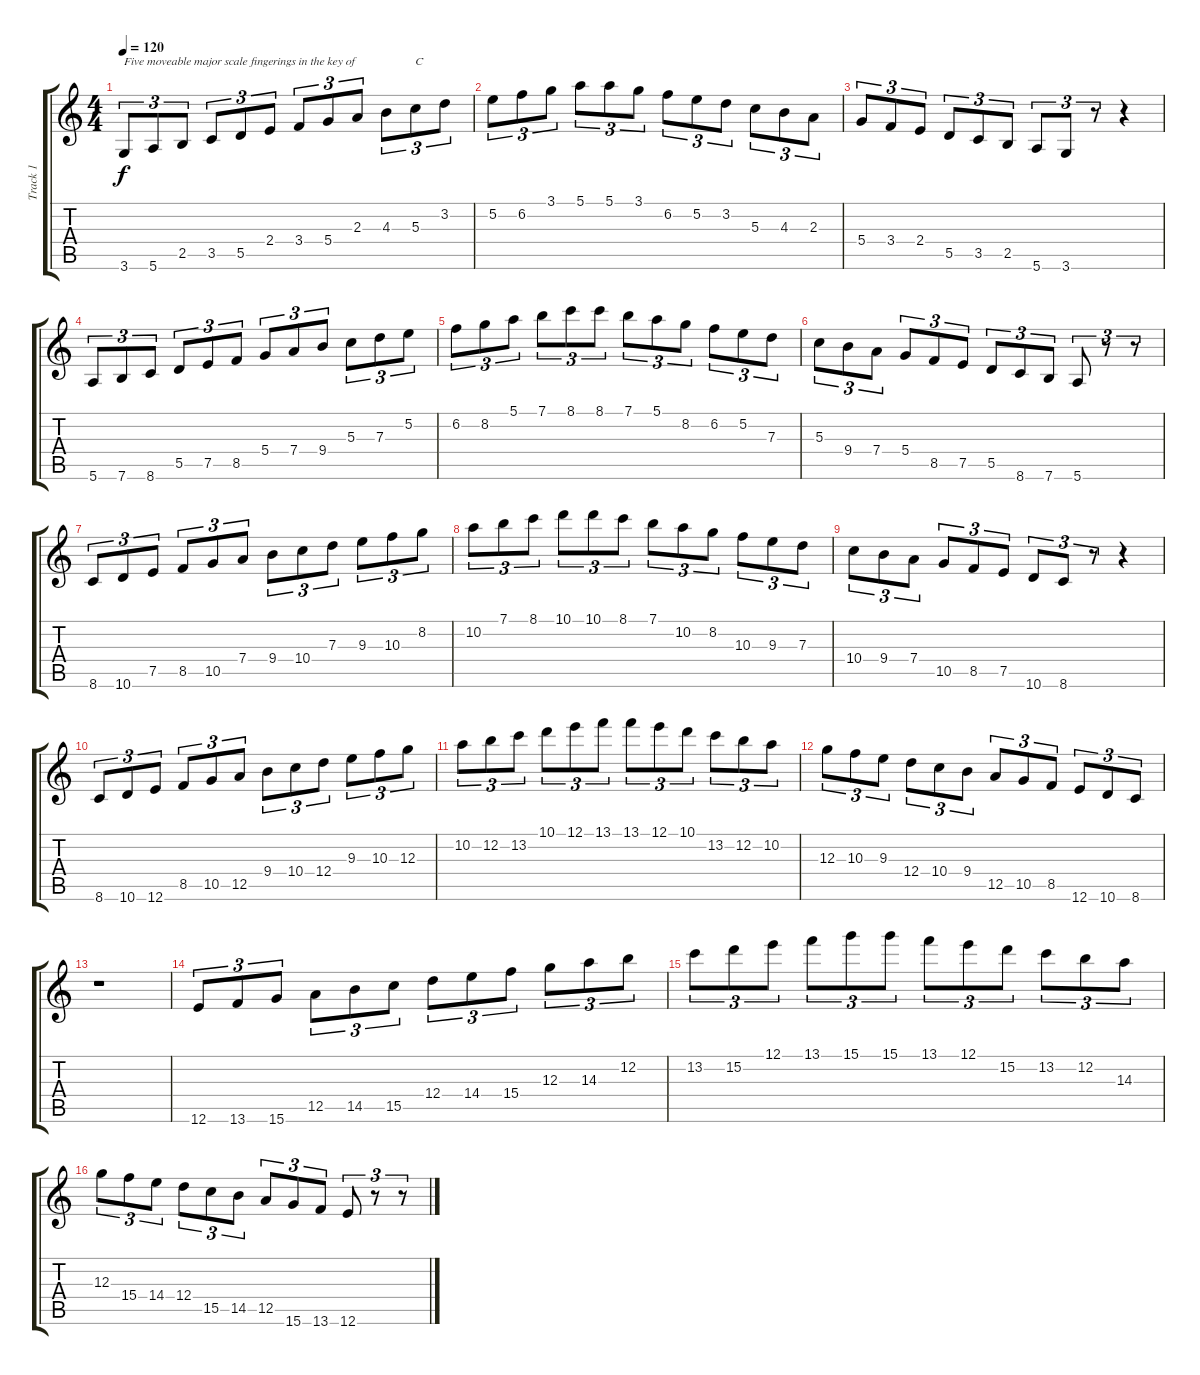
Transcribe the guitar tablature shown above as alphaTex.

\track ("Track 1" "Track 1") {instrument acousticguitarnylon}
\staff {score tabs}
\tuning (E4 B3 G3 D3 A2 E2) {hide}
\ts (4 4)
\tempo 120
\clef g2
\ks c
3.6.8{tu (3 2) txt "Five moveable major scale fingerings in the key of" dy f instrument acousticguitarnylon} 5.6.8{tu (3 2)} 2.5.8{tu (3 2)} 3.5.8{tu (3 2)} 5.5.8{tu (3 2)} 2.4.8{tu (3 2)} 3.4.8{tu (3 2)} 5.4.8{tu (3 2)} 2.3.8{tu (3 2)} 4.3.8{tu (3 2)} 5.3.8{tu (3 2) txt "C"} 3.2.8{tu (3 2)} |
5.2.8{tu (3 2)} 6.2.8{tu (3 2)} 3.1.8{tu (3 2)} 5.1.8{tu (3 2)} 5.1.8{tu (3 2)} 3.1.8{tu (3 2)} 6.2.8{tu (3 2)} 5.2.8{tu (3 2)} 3.2.8{tu (3 2)} 5.3.8{tu (3 2)} 4.3.8{tu (3 2)} 2.3.8{tu (3 2)} |
5.4.8{tu (3 2)} 3.4.8{tu (3 2)} 2.4.8{tu (3 2)} 5.5.8{tu (3 2)} 3.5.8{tu (3 2)} 2.5.8{tu (3 2)} 5.6.8{tu (3 2)} 3.6.8{tu (3 2)} r.8{tu (3 2)} r.4 |
5.6.8{tu (3 2)} 7.6.8{tu (3 2)} 8.6.8{tu (3 2)} 5.5.8{tu (3 2)} 7.5.8{tu (3 2)} 8.5.8{tu (3 2)} 5.4.8{tu (3 2)} 7.4.8{tu (3 2)} 9.4.8{tu (3 2)} 5.3.8{tu (3 2)} 7.3.8{tu (3 2)} 5.2.8{tu (3 2)} |
6.2.8{tu (3 2)} 8.2.8{tu (3 2)} 5.1.8{tu (3 2)} 7.1.8{tu (3 2)} 8.1.8{tu (3 2)} 8.1.8{tu (3 2)} 7.1.8{tu (3 2)} 5.1.8{tu (3 2)} 8.2.8{tu (3 2)} 6.2.8{tu (3 2)} 5.2.8{tu (3 2)} 7.3.8{tu (3 2)} |
5.3.8{tu (3 2)} 9.4.8{tu (3 2)} 7.4.8{tu (3 2)} 5.4.8{tu (3 2)} 8.5.8{tu (3 2)} 7.5.8{tu (3 2)} 5.5.8{tu (3 2)} 8.6.8{tu (3 2)} 7.6.8{tu (3 2)} 5.6.8{tu (3 2)} r.8{tu (3 2)} r.8{tu (3 2)} |
8.6.8{tu (3 2)} 10.6.8{tu (3 2)} 7.5.8{tu (3 2)} 8.5.8{tu (3 2)} 10.5.8{tu (3 2)} 7.4.8{tu (3 2)} 9.4.8{tu (3 2)} 10.4.8{tu (3 2)} 7.3.8{tu (3 2)} 9.3.8{tu (3 2)} 10.3.8{tu (3 2)} 8.2.8{tu (3 2)} |
10.2.8{tu (3 2)} 7.1.8{tu (3 2)} 8.1.8{tu (3 2)} 10.1.8{tu (3 2)} 10.1.8{tu (3 2)} 8.1.8{tu (3 2)} 7.1.8{tu (3 2)} 10.2.8{tu (3 2)} 8.2.8{tu (3 2)} 10.3.8{tu (3 2)} 9.3.8{tu (3 2)} 7.3.8{tu (3 2)} |
10.4.8{tu (3 2)} 9.4.8{tu (3 2)} 7.4.8{tu (3 2)} 10.5.8{tu (3 2)} 8.5.8{tu (3 2)} 7.5.8{tu (3 2)} 10.6.8{tu (3 2)} 8.6.8{tu (3 2)} r.8{tu (3 2)} r.4 |
8.6.8{tu (3 2)} 10.6.8{tu (3 2)} 12.6.8{tu (3 2)} 8.5.8{tu (3 2)} 10.5.8{tu (3 2)} 12.5.8{tu (3 2)} 9.4.8{tu (3 2)} 10.4.8{tu (3 2)} 12.4.8{tu (3 2)} 9.3.8{tu (3 2)} 10.3.8{tu (3 2)} 12.3.8{tu (3 2)} |
10.2.8{tu (3 2)} 12.2.8{tu (3 2)} 13.2.8{tu (3 2)} 10.1.8{tu (3 2)} 12.1.8{tu (3 2)} 13.1.8{tu (3 2)} 13.1.8{tu (3 2)} 12.1.8{tu (3 2)} 10.1.8{tu (3 2)} 13.2.8{tu (3 2)} 12.2.8{tu (3 2)} 10.2.8{tu (3 2)} |
12.3.8{tu (3 2)} 10.3.8{tu (3 2)} 9.3.8{tu (3 2)} 12.4.8{tu (3 2)} 10.4.8{tu (3 2)} 9.4.8{tu (3 2)} 12.5.8{tu (3 2)} 10.5.8{tu (3 2)} 8.5.8{tu (3 2)} 12.6.8{tu (3 2)} 10.6.8{tu (3 2)} 8.6.8{tu (3 2)} |
r.1 |
12.6.8{tu (3 2)} 13.6.8{tu (3 2)} 15.6.8{tu (3 2)} 12.5.8{tu (3 2)} 14.5.8{tu (3 2)} 15.5.8{tu (3 2)} 12.4.8{tu (3 2)} 14.4.8{tu (3 2)} 15.4.8{tu (3 2)} 12.3.8{tu (3 2)} 14.3.8{tu (3 2)} 12.2.8{tu (3 2)} |
13.2.8{tu (3 2)} 15.2.8{tu (3 2)} 12.1.8{tu (3 2)} 13.1.8{tu (3 2)} 15.1.8{tu (3 2)} 15.1.8{tu (3 2)} 13.1.8{tu (3 2)} 12.1.8{tu (3 2)} 15.2.8{tu (3 2)} 13.2.8{tu (3 2)} 12.2.8{tu (3 2)} 14.3.8{tu (3 2)} |
12.3.8{tu (3 2)} 15.4.8{tu (3 2)} 14.4.8{tu (3 2)} 12.4.8{tu (3 2)} 15.5.8{tu (3 2)} 14.5.8{tu (3 2)} 12.5.8{tu (3 2)} 15.6.8{tu (3 2)} 13.6.8{tu (3 2)} 12.6.8{tu (3 2)} r.8{tu (3 2)} r.8{tu (3 2)}
